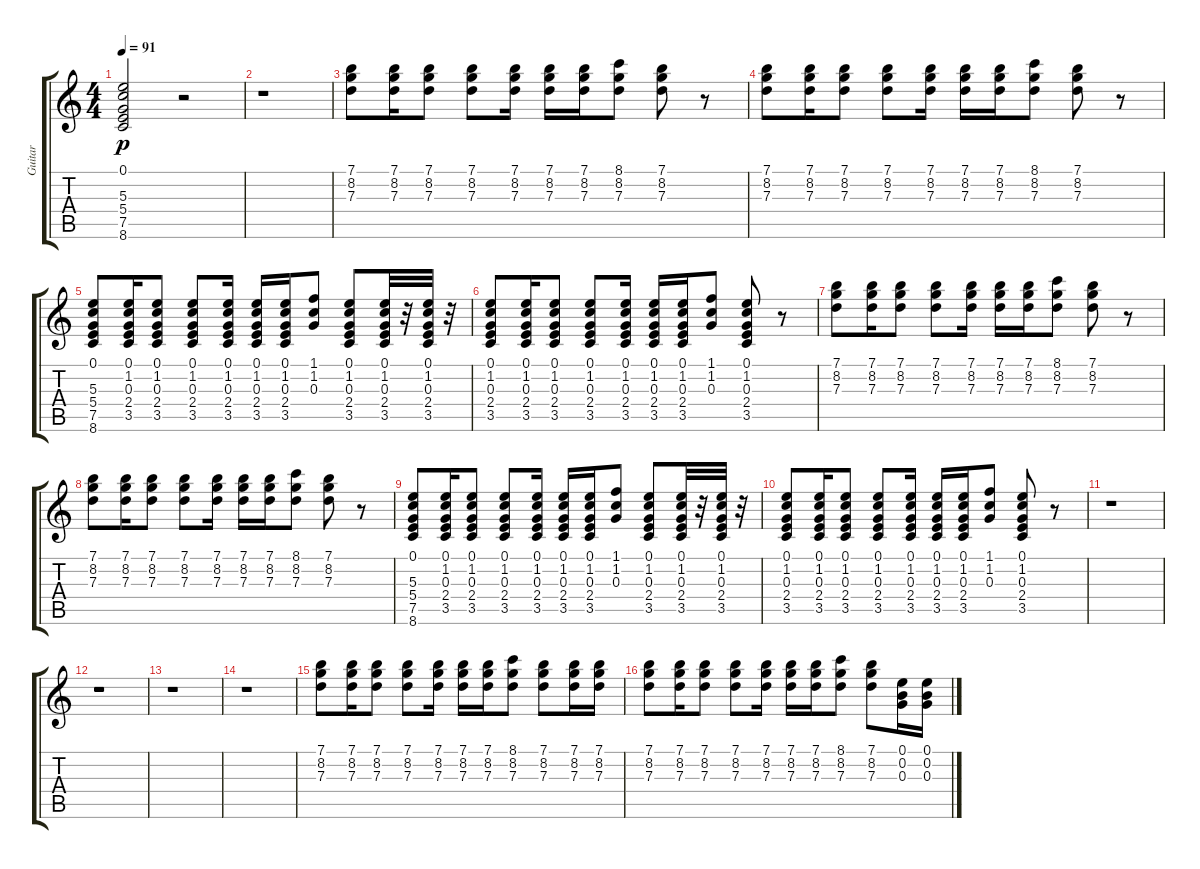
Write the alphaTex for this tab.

\track ("Guitar" "Guitar") {instrument acousticguitarnylon}
\staff {score tabs}
\tuning (E4 B3 G3 D3 A2 E2) {hide}
\ts (4 4)
\tempo 91
\clef g2
\ks c
(0.1 5.3 5.4 7.5 8.6).2{dy p} r.2 |
r.1 |
(7.1 8.2 7.3).8 (7.1 8.2 7.3).16 (7.1 8.2 7.3).8 (7.1 8.2 7.3).8 (7.1 8.2 7.3).16 (7.1 8.2 7.3).16 (7.1 8.2 7.3).16 (8.1 8.2 7.3).8 (7.1 8.2 7.3).8 r.8 |
(7.1 8.2 7.3).8 (7.1 8.2 7.3).16 (7.1 8.2 7.3).8 (7.1 8.2 7.3).8 (7.1 8.2 7.3).16 (7.1 8.2 7.3).16 (7.1 8.2 7.3).16 (8.1 8.2 7.3).8 (7.1 8.2 7.3).8 r.8 |
(0.1 5.3 5.4 7.5 8.6).8 (0.1 1.2 0.3 2.4 3.5).16 (0.1 1.2 0.3 2.4 3.5).8 (0.1 1.2 0.3 2.4 3.5).8 (0.1 1.2 0.3 2.4 3.5).16 (0.1 1.2 0.3 2.4 3.5).16 (0.1 1.2 0.3 2.4 3.5).16 (1.1 1.2 0.3).8 (0.1 1.2 0.3 2.4 3.5).8 (0.1 1.2 0.3 2.4 3.5).32 r.32 (0.1 1.2 0.3 2.4 3.5).32 r.32 |
(0.1 1.2 0.3 2.4 3.5).8 (0.1 1.2 0.3 2.4 3.5).16 (0.1 1.2 0.3 2.4 3.5).8 (0.1 1.2 0.3 2.4 3.5).8 (0.1 1.2 0.3 2.4 3.5).16 (0.1 1.2 0.3 2.4 3.5).16 (0.1 1.2 0.3 2.4 3.5).16 (1.1 1.2 0.3).8 (0.1 1.2 0.3 2.4 3.5).8 r.8 |
(7.1 8.2 7.3).8 (7.1 8.2 7.3).16 (7.1 8.2 7.3).8 (7.1 8.2 7.3).8 (7.1 8.2 7.3).16 (7.1 8.2 7.3).16 (7.1 8.2 7.3).16 (8.1 8.2 7.3).8 (7.1 8.2 7.3).8 r.8 |
(7.1 8.2 7.3).8 (7.1 8.2 7.3).16 (7.1 8.2 7.3).8 (7.1 8.2 7.3).8 (7.1 8.2 7.3).16 (7.1 8.2 7.3).16 (7.1 8.2 7.3).16 (8.1 8.2 7.3).8 (7.1 8.2 7.3).8 r.8 |
(0.1 5.3 5.4 7.5 8.6).8 (0.1 1.2 0.3 2.4 3.5).16 (0.1 1.2 0.3 2.4 3.5).8 (0.1 1.2 0.3 2.4 3.5).8 (0.1 1.2 0.3 2.4 3.5).16 (0.1 1.2 0.3 2.4 3.5).16 (0.1 1.2 0.3 2.4 3.5).16 (1.1 1.2 0.3).8 (0.1 1.2 0.3 2.4 3.5).8 (0.1 1.2 0.3 2.4 3.5).32 r.32 (0.1 1.2 0.3 2.4 3.5).32 r.32 |
(0.1 1.2 0.3 2.4 3.5).8 (0.1 1.2 0.3 2.4 3.5).16 (0.1 1.2 0.3 2.4 3.5).8 (0.1 1.2 0.3 2.4 3.5).8 (0.1 1.2 0.3 2.4 3.5).16 (0.1 1.2 0.3 2.4 3.5).16 (0.1 1.2 0.3 2.4 3.5).16 (1.1 1.2 0.3).8 (0.1 1.2 0.3 2.4 3.5).8 r.8 |
r.1 |
r.1 |
r.1 |
r.1 |
(7.1 8.2 7.3).8 (7.1 8.2 7.3).16 (7.1 8.2 7.3).8 (7.1 8.2 7.3).8 (7.1 8.2 7.3).16 (7.1 8.2 7.3).16 (7.1 8.2 7.3).16 (8.1 8.2 7.3).8 (7.1 8.2 7.3).8 (7.1 8.2 7.3).16 (7.1 8.2 7.3).16 |
(7.1 8.2 7.3).8 (7.1 8.2 7.3).16 (7.1 8.2 7.3).8 (7.1 8.2 7.3).8 (7.1 8.2 7.3).16 (7.1 8.2 7.3).16 (7.1 8.2 7.3).16 (8.1 8.2 7.3).8 (7.1 8.2 7.3).8 (0.1 0.2 0.3).16 (0.1 0.2 0.3).16
